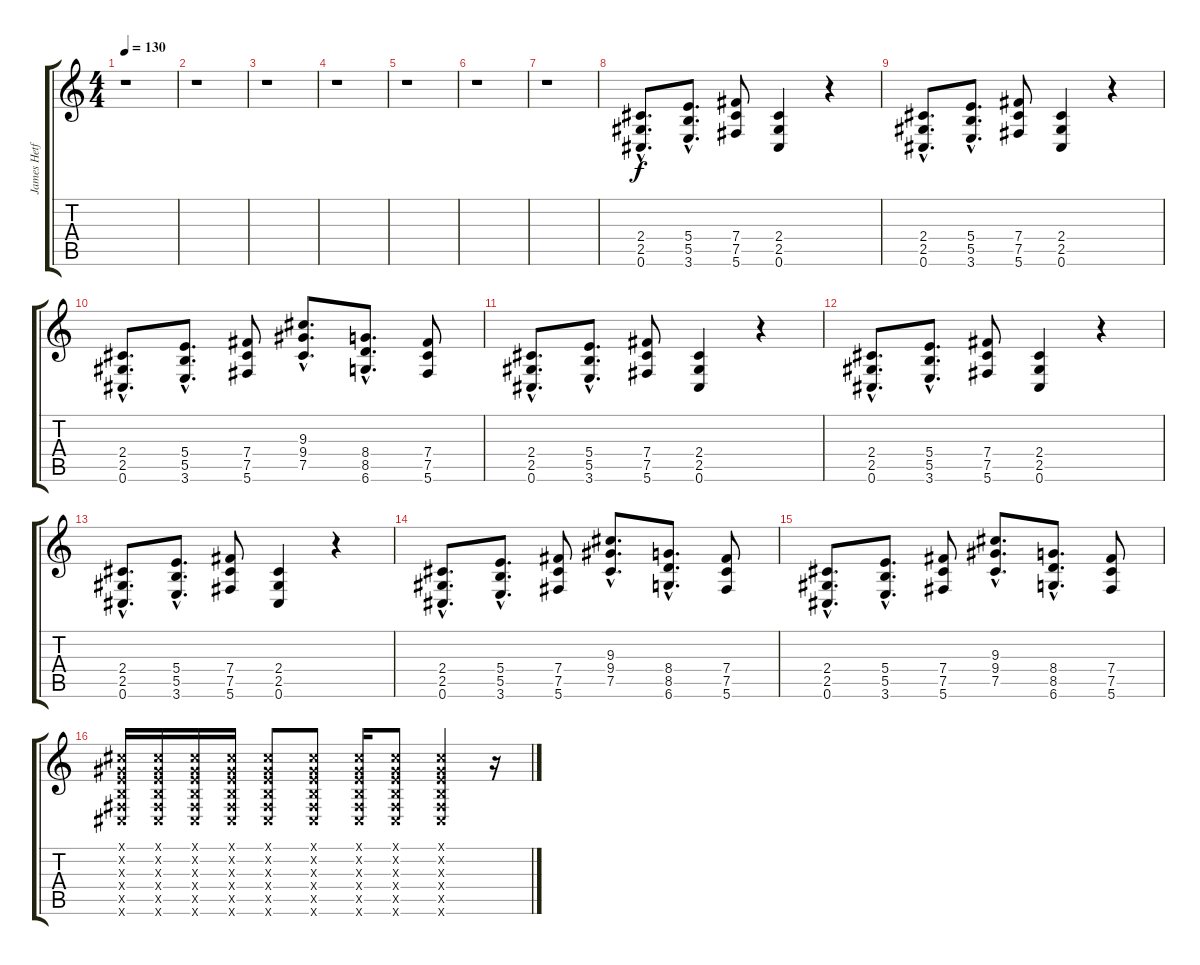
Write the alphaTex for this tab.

\track ("James Hetfield" "James Hetf") {instrument distortionguitar}
\staff {score tabs}
\tuning (Db4 Ab3 E3 B2 Gb2 Db2) {hide}
\ts (4 4)
\tempo 130
\clef g2
\ks c
r.1{dy f} |
r.1 |
r.1 |
r.1 |
r.1 |
r.1 |
r.1 |
(2.4{hac} 2.5{hac} 0.6{hac}).8{d} (5.4{hac} 5.5{hac} 3.6{hac}).8{d} (7.4 7.5 5.6).8 (2.4 2.5 0.6).4 r.4 |
(2.4{hac} 2.5{hac} 0.6{hac}).8{d} (5.4{hac} 5.5{hac} 3.6{hac}).8{d} (7.4 7.5 5.6).8 (2.4 2.5 0.6).4 r.4 |
(2.4{hac} 2.5{hac} 0.6{hac}).8{d} (5.4{hac} 5.5{hac} 3.6{hac}).8{d} (7.4 7.5 5.6).8 (9.3{hac} 9.4{hac} 7.5{hac}).8{d} (8.4{hac} 8.5{hac} 6.6{hac}).8{d} (7.4 7.5 5.6).8 |
(2.4{hac} 2.5{hac} 0.6{hac}).8{d} (5.4{hac} 5.5{hac} 3.6{hac}).8{d} (7.4 7.5 5.6).8 (2.4 2.5 0.6).4 r.4 |
(2.4{hac} 2.5{hac} 0.6{hac}).8{d} (5.4{hac} 5.5{hac} 3.6{hac}).8{d} (7.4 7.5 5.6).8 (2.4 2.5 0.6).4 r.4 |
(2.4{hac} 2.5{hac} 0.6{hac}).8{d} (5.4{hac} 5.5{hac} 3.6{hac}).8{d} (7.4 7.5 5.6).8 (2.4 2.5 0.6).4 r.4 |
(2.4{hac} 2.5{hac} 0.6{hac}).8{d} (5.4{hac} 5.5{hac} 3.6{hac}).8{d} (7.4 7.5 5.6).8 (9.3{hac} 9.4{hac} 7.5{hac}).8{d} (8.4{hac} 8.5{hac} 6.6{hac}).8{d} (7.4 7.5 5.6).8 |
(2.4{hac} 2.5{hac} 0.6{hac}).8{d} (5.4{hac} 5.5{hac} 3.6{hac}).8{d} (7.4 7.5 5.6).8 (9.3{hac} 9.4{hac} 7.5{hac}).8{d} (8.4{hac} 8.5{hac} 6.6{hac}).8{d} (7.4 7.5 5.6).8 |
(0.1{x} 0.2{x} 0.3{x} 0.4{x} 0.5{x} 0.6{x}).16 (0.1{x} 0.2{x} 0.3{x} 0.4{x} 0.5{x} 0.6{x}).16 (0.1{x} 0.2{x} 0.3{x} 0.4{x} 0.5{x} 0.6{x}).16 (0.1{x} 0.2{x} 0.3{x} 0.4{x} 0.5{x} 0.6{x}).16 (0.1{x} 0.2{x} 0.3{x} 0.4{x} 0.5{x} 0.6{x}).8 (0.1{x} 0.2{x} 0.3{x} 0.4{x} 0.5{x} 0.6{x}).8 (0.1{x} 0.2{x} 0.3{x} 0.4{x} 0.5{x} 0.6{x}).16 (0.1{x} 0.2{x} 0.3{x} 0.4{x} 0.5{x} 0.6{x}).8 (0.1{x} 0.2{x} 0.3{x} 0.4{x} 0.5{x} 0.6{x}).4 r.16
